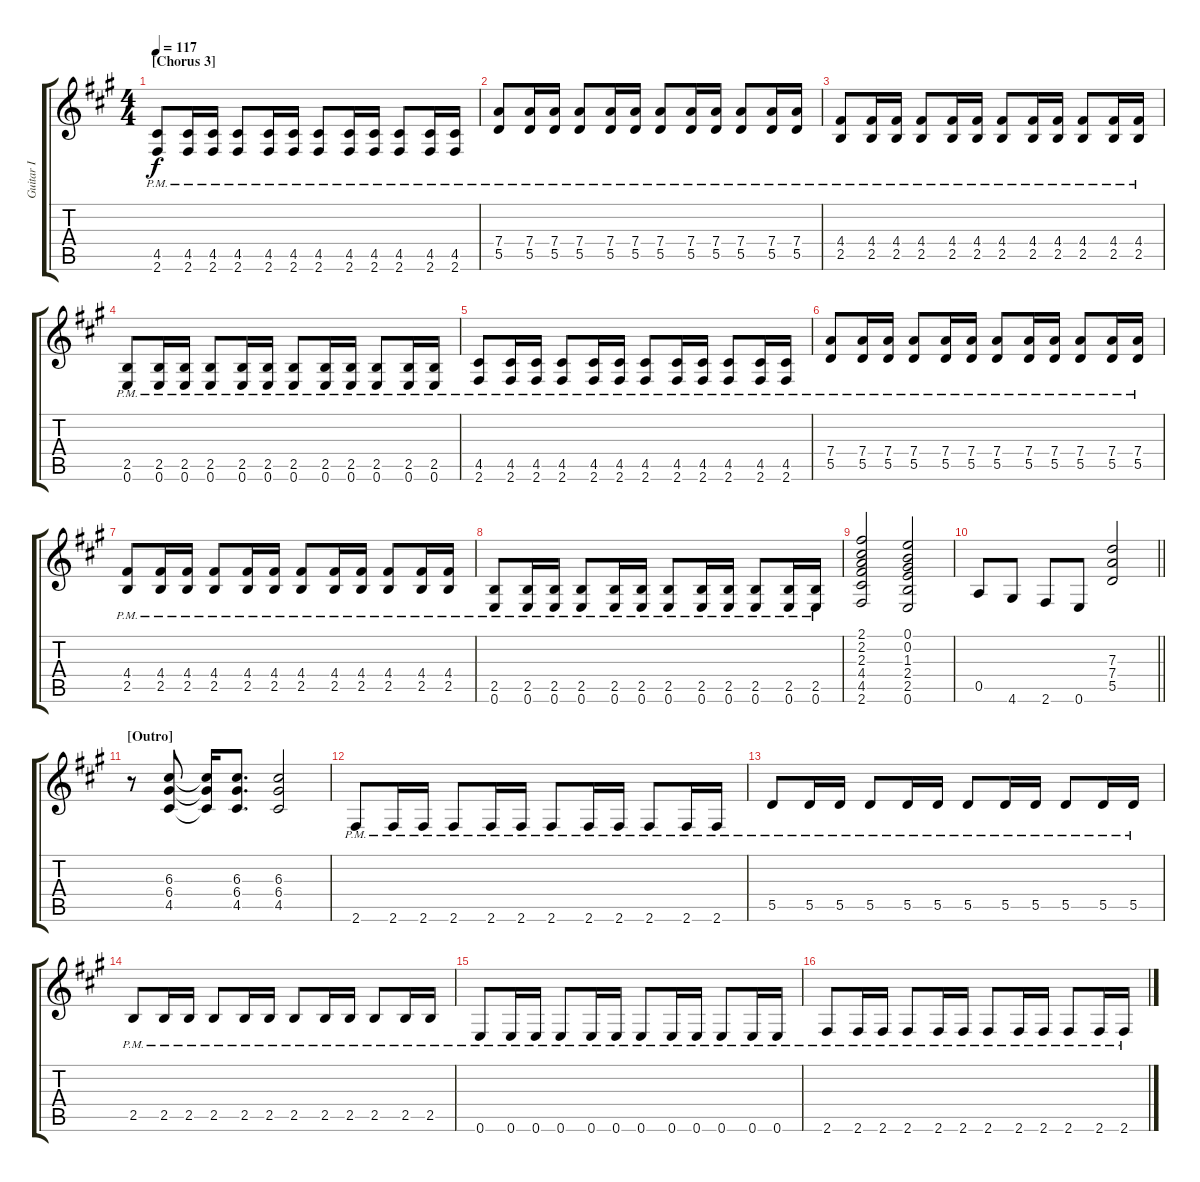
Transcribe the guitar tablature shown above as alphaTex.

\track ("Guitar I" "Guitar I") {instrument distortionguitar}
\staff {score tabs}
\tuning (E4 B3 G3 D3 A2 E2) {hide}
\ts (4 4)
\section ("" "[Chorus 3]")
\tempo 117
\clef g2
\ks a
(4.5{pm} 2.6{pm}).8{dy f} (4.5{pm} 2.6{pm}).16 (4.5{pm} 2.6{pm}).16 (4.5{pm} 2.6{pm}).8 (4.5{pm} 2.6{pm}).16 (4.5{pm} 2.6{pm}).16 (4.5{pm} 2.6{pm}).8 (4.5{pm} 2.6{pm}).16 (4.5{pm} 2.6{pm}).16 (4.5{pm} 2.6{pm}).8 (4.5{pm} 2.6{pm}).16 (4.5{pm} 2.6{pm}).16 |
(7.4{pm} 5.5{pm}).8 (7.4{pm} 5.5{pm}).16 (7.4{pm} 5.5{pm}).16 (7.4{pm} 5.5{pm}).8 (7.4{pm} 5.5{pm}).16 (7.4{pm} 5.5{pm}).16 (7.4{pm} 5.5{pm}).8 (7.4{pm} 5.5{pm}).16 (7.4{pm} 5.5{pm}).16 (7.4{pm} 5.5{pm}).8 (7.4{pm} 5.5{pm}).16 (7.4{pm} 5.5{pm}).16 |
(4.4{pm} 2.5{pm}).8 (4.4{pm} 2.5{pm}).16 (4.4{pm} 2.5{pm}).16 (4.4{pm} 2.5{pm}).8 (4.4{pm} 2.5{pm}).16 (4.4{pm} 2.5{pm}).16 (4.4{pm} 2.5{pm}).8 (4.4{pm} 2.5{pm}).16 (4.4{pm} 2.5{pm}).16 (4.4{pm} 2.5{pm}).8 (4.4{pm} 2.5{pm}).16 (4.4{pm} 2.5{pm}).16 |
(2.5{pm} 0.6{pm}).8 (2.5{pm} 0.6{pm}).16 (2.5{pm} 0.6{pm}).16 (2.5{pm} 0.6{pm}).8 (2.5{pm} 0.6{pm}).16 (2.5{pm} 0.6{pm}).16 (2.5{pm} 0.6{pm}).8 (2.5{pm} 0.6{pm}).16 (2.5{pm} 0.6{pm}).16 (2.5{pm} 0.6{pm}).8 (2.5{pm} 0.6{pm}).16 (2.5{pm} 0.6{pm}).16 |
(4.5{pm} 2.6{pm}).8 (4.5{pm} 2.6{pm}).16 (4.5{pm} 2.6{pm}).16 (4.5{pm} 2.6{pm}).8 (4.5{pm} 2.6{pm}).16 (4.5{pm} 2.6{pm}).16 (4.5{pm} 2.6{pm}).8 (4.5{pm} 2.6{pm}).16 (4.5{pm} 2.6{pm}).16 (4.5{pm} 2.6{pm}).8 (4.5{pm} 2.6{pm}).16 (4.5{pm} 2.6{pm}).16 |
(7.4{pm} 5.5{pm}).8 (7.4{pm} 5.5{pm}).16 (7.4{pm} 5.5{pm}).16 (7.4{pm} 5.5{pm}).8 (7.4{pm} 5.5{pm}).16 (7.4{pm} 5.5{pm}).16 (7.4{pm} 5.5{pm}).8 (7.4{pm} 5.5{pm}).16 (7.4{pm} 5.5{pm}).16 (7.4{pm} 5.5{pm}).8 (7.4{pm} 5.5{pm}).16 (7.4{pm} 5.5{pm}).16 |
(4.4{pm} 2.5{pm}).8 (4.4{pm} 2.5{pm}).16 (4.4{pm} 2.5{pm}).16 (4.4{pm} 2.5{pm}).8 (4.4{pm} 2.5{pm}).16 (4.4{pm} 2.5{pm}).16 (4.4{pm} 2.5{pm}).8 (4.4{pm} 2.5{pm}).16 (4.4{pm} 2.5{pm}).16 (4.4{pm} 2.5{pm}).8 (4.4{pm} 2.5{pm}).16 (4.4{pm} 2.5{pm}).16 |
(2.5{pm} 0.6{pm}).8 (2.5{pm} 0.6{pm}).16 (2.5{pm} 0.6{pm}).16 (2.5{pm} 0.6{pm}).8 (2.5{pm} 0.6{pm}).16 (2.5{pm} 0.6{pm}).16 (2.5{pm} 0.6{pm}).8 (2.5{pm} 0.6{pm}).16 (2.5{pm} 0.6{pm}).16 (2.5{pm} 0.6{pm}).8 (2.5{pm} 0.6{pm}).16 (2.5{pm} 0.6{pm}).16 |
(2.1 2.2 2.3 4.4 4.5 2.6).2 (0.1 0.2 1.3 2.4 2.5 0.6).2 |
\barLineRight lightlight
0.5.8 4.6.8 2.6.8 0.6.8 (7.3 7.4 5.5).2 |
\section ("" "[Outro]")
r.8 (6.3 6.4 4.5).8 (6.3{t} 6.4{t} 4.5{t}).16 (6.3 6.4 4.5).8{d} (6.3 6.4 4.5).2 |
2.6{pm}.8 2.6{pm}.16 2.6{pm}.16 2.6{pm}.8 2.6{pm}.16 2.6{pm}.16 2.6{pm}.8 2.6{pm}.16 2.6{pm}.16 2.6{pm}.8 2.6{pm}.16 2.6{pm}.16 |
5.5{pm}.8 5.5{pm}.16 5.5{pm}.16 5.5{pm}.8 5.5{pm}.16 5.5{pm}.16 5.5{pm}.8 5.5{pm}.16 5.5{pm}.16 5.5{pm}.8 5.5{pm}.16 5.5{pm}.16 |
2.5{pm}.8 2.5{pm}.16 2.5{pm}.16 2.5{pm}.8 2.5{pm}.16 2.5{pm}.16 2.5{pm}.8 2.5{pm}.16 2.5{pm}.16 2.5{pm}.8 2.5{pm}.16 2.5{pm}.16 |
0.6{pm}.8 0.6{pm}.16 0.6{pm}.16 0.6{pm}.8 0.6{pm}.16 0.6{pm}.16 0.6{pm}.8 0.6{pm}.16 0.6{pm}.16 0.6{pm}.8 0.6{pm}.16 0.6{pm}.16 |
2.6{pm}.8 2.6{pm}.16 2.6{pm}.16 2.6{pm}.8 2.6{pm}.16 2.6{pm}.16 2.6{pm}.8 2.6{pm}.16 2.6{pm}.16 2.6{pm}.8 2.6{pm}.16 2.6{pm}.16
